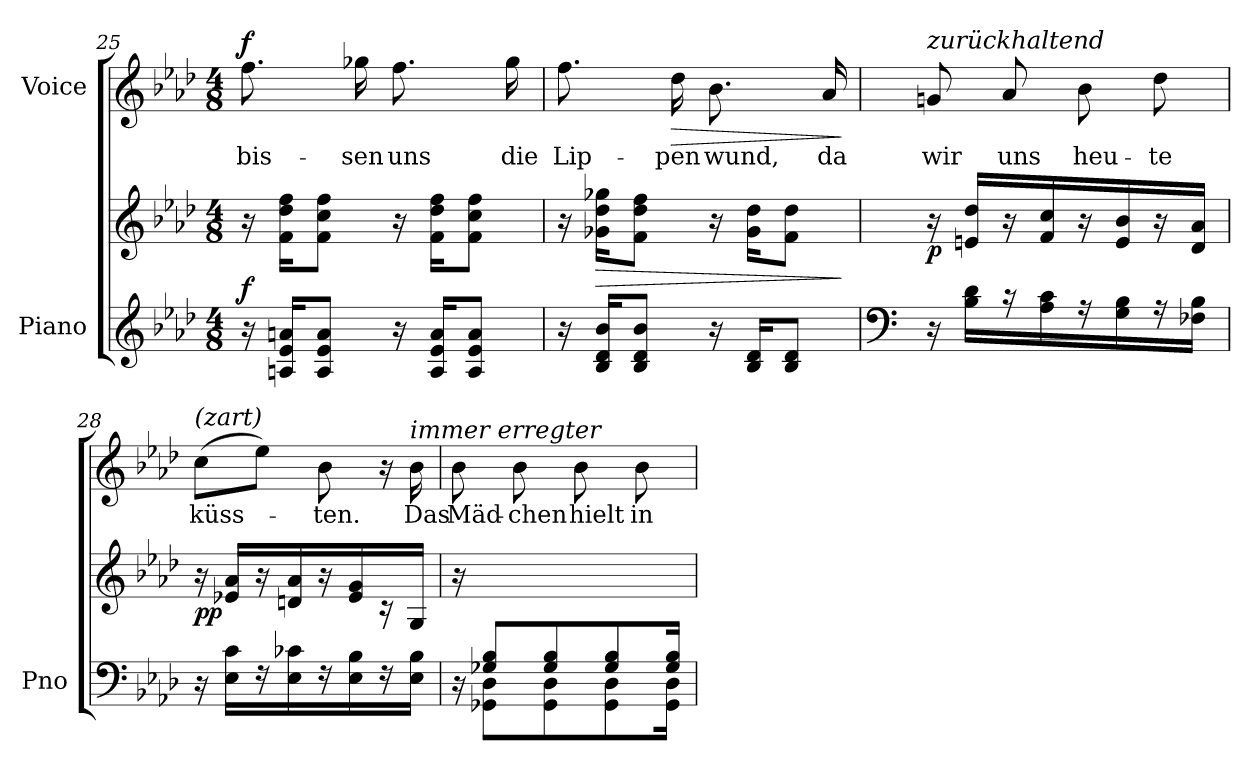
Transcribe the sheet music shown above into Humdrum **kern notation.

**kern	**kern	**dynam	**kern	**text	**dynam
*part2	*part2	*part2	*part1	*part1	*part1
*staff3	*staff2	*staff2/3	*staff1	*staff1	*staff1
*I"Piano	*	*	*I"Voice	*	*
*I'Pno	*	*	*	*	*
*clefG2	*clefG2	*	*clefG2	*	*
*k[b-e-a-d-]	*k[b-e-a-d-]	*	*k[b-e-a-d-]	*	*
*M4/8	*M4/8	*	*M4/8	*	*
=25	=25	=25	=25	=25	=25
!	!	!LO:DY:a=2	!	!LO:LY:b	!LO:DY:a
16r	16r	f	8.ff\	bis-	f
16An/ 16e-/ 16an/KL	16f\ 16dd-\ 16ff\KL	.	.	.	.
8A/ 8e-/ 8a/J	8f\ 8cc\ 8ff\J	.	.	.	.
!	!	!	!	!LO:LY:b	!
.	.	.	16gg-X\	-sen	.
!	!	!	!	!LO:LY:b	!
16r	16r	.	8.ff\	uns	.
16A/ 16e-/ 16a/KL	16f\ 16dd-\ 16ff\KL	.	.	.	.
8A/ 8e-/ 8a/J	8f\ 8cc\ 8ff\J	.	.	.	.
!	!	!	!	!LO:LY:b	!
.	.	.	16gg-\	die	.
=26	=26	=26	=26	=26	=26
!	!	!	!	!LO:LY:b	!
16r	16r	.	8.ff\	Lip-	.
!	!	!LO:HP:b	!	!	!
16B-/ 16d-/ 16b-/KL	16g-X\ 16dd-\ 16gg-X\KL	>	.	.	.
8B-/ 8d-/ 8b-/J	8f\ 8dd-\ 8ff\J	.	.	.	.
!	!	!	!	!LO:LY:b	!LO:HP:b
.	.	.	16dd-\	-pen	>
!	!	!	!	!LO:LY:b	!
16r	16r	.	8.b-\	wund,	.
16B-/ 16d-/KL	16g-\ 16dd-\KL	.	.	.	.
8B-/ 8d-/J	8f\ 8dd-\J	.	.	.	.
!	!	!	!	!LO:LY:b	!
.	.	.	16a-/	da	.
.	.	]	.	.	]
=27	=27	=27	=27	=27	=27
*clefF4	*	*	*	*	*
*	*	*	*MM40	*	*
!	!	!	!LO:TX:a:i:t=zurückhaltend	!	!
!	!	!LO:DY:b	!	!LO:LY:b	!
16r	16r	p	8gn/	wir	.
16B-\ 16d-\LL	16en/ 16dd-/LL	.	.	.	.
!	!	!	!	!LO:LY:b	!
16r	16r	.	8a-/	uns	.
16A-\ 16c\	16f/ 16cc/	.	.	.	.
*	*	*	*MM38	*	*
!	!	!	!	!LO:LY:b	!
16r	16r	.	8b-\	heu-	.
16G\ 16B-\	16e/ 16b-/	.	.	.	.
!	!	!	!	!LO:LY:b	!
16r	16r	.	8dd-\	-te	.
16F-X\ 16B-\JJ	16d-/ 16a-/JJ	.	.	.	.
!!LO:LB:g=z
=28	=28	=28	=28	=28	=28
!	!	!	!LO:TX:a:i:t=(zart)	!	!
!	!	!LO:DY:b	!	!LO:LY:b	!
16r	16r	pp	(>8cc\L	küss-	.
16E-\ 16c\LL	16e-X/ 16a-/LL	.	.	.	.
16r	16r	.	8ee-\J)	.	.
16E-\ 16c-X\	16dn/ 16a-/	.	.	.	.
!	!	!	!	!LO:LY:b	!
16r	16r	.	8b-\	-ten.	.
16E-\ 16B-\	16e-/ 16g/	.	.	.	.
16r	16r	.	16r	.	.
!	!	!	!LO:TX:a:i:t=immer erregter	!	!
!	!	!	!	!LO:LY:b	!
16E-\ 16B-\JJ	16G/JJ	.	16b-\	Das	.
=29	=29	=29	=29	=29	=29
*^	*	*	*	*	*
!	!	!	!	!	!LO:LY:b	!
16ryy	16r	16r	.	8b-\	Mäd-	.
8G-X/ 8B-/L	8GG-X\ 8D-\L	4..ryy	.	.	.	.
!	!	!	!	!	!LO:LY:b	!
.	.	.	.	8b-\	-chen	.
8G-/ 8B-/	8GG-\ 8D-\	.	.	.	.	.
!	!	!	!	!	!LO:LY:b	!
.	.	.	.	8b-\	hielt	.
8G-/ 8B-/	8GG-\ 8D-\	.	.	.	.	.
!	!	!	!	!	!LO:LY:b	!
.	.	.	.	8b-\	in	.
16G-/ 16B-/Jk	16GG-\ 16D-\Jk	.	.	.	.	.
*v	*v	*	*	*	*	*
=	=	=	=	=	=
*-	*-	*-	*-	*-	*-
